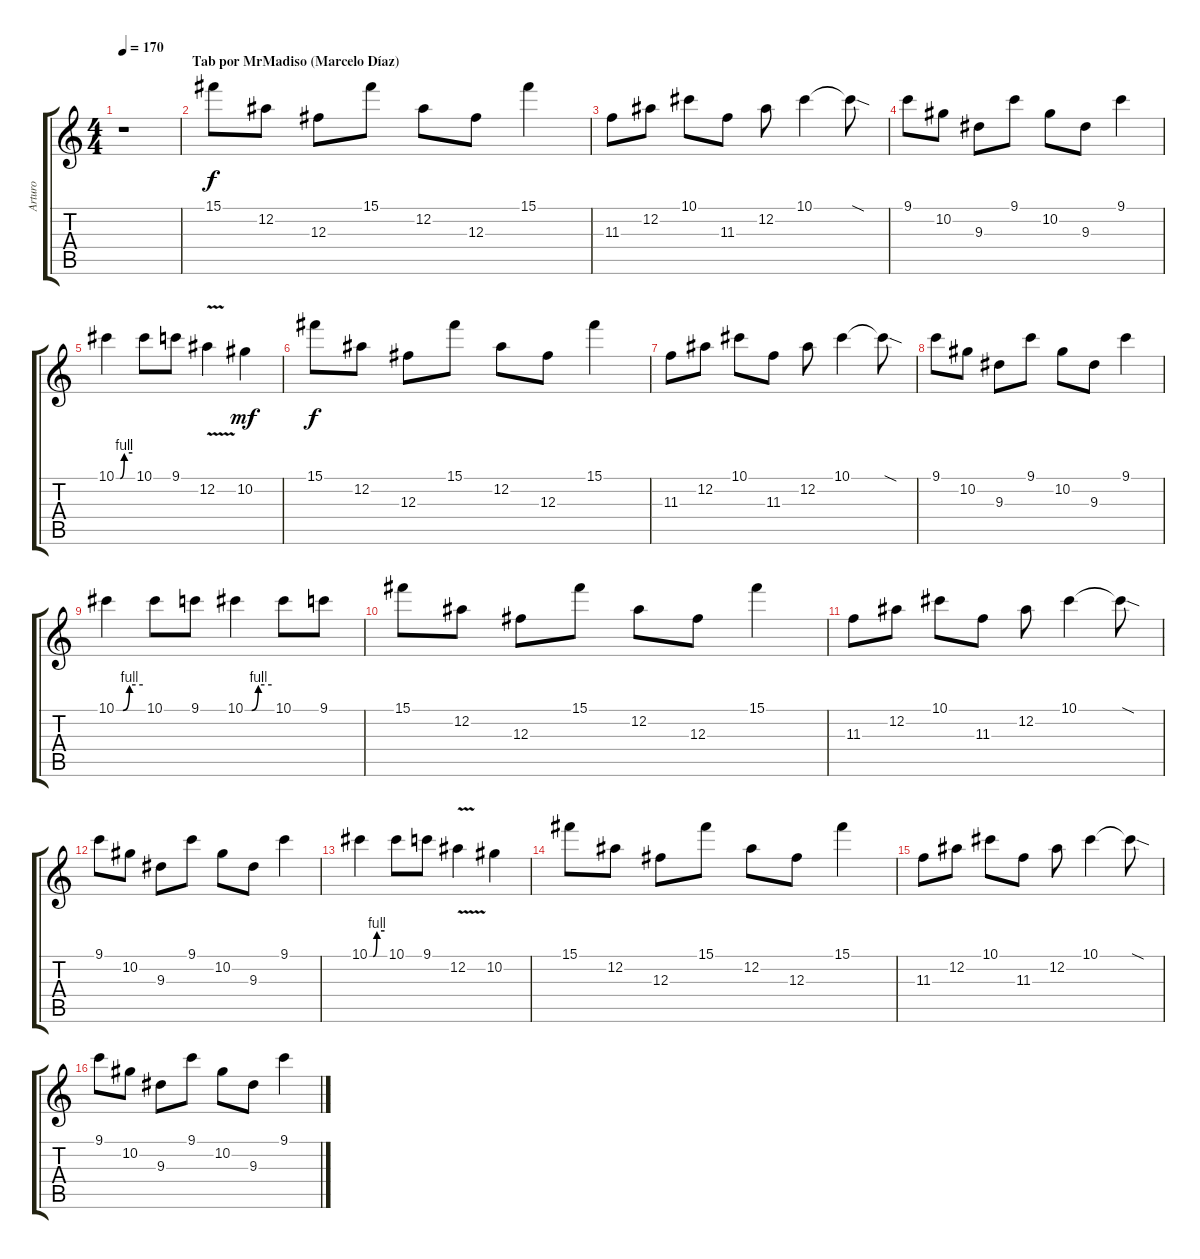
\track ("Arturo" "Arturo") {instrument distortionguitar}
\staff {score tabs}
\tuning (Eb4 Bb3 Gb3 Db3 Ab2 Eb2) {hide}
\ts (4 4)
\section ("" "                     Tab por MrMadiso (Marcelo Díaz)         ")
\tempo 170
\clef g2
\ks c
r.1{dy f instrument distortionguitar} |
15.1.8 12.2.8 12.3.8 15.1.8 12.2.8 12.3.8 15.1.4 |
11.3.8 12.2.8 10.1.8 11.3.8 12.2.8 10.1.4 10.1{sod t}.8 |
9.1.8 10.2.8 9.3.8 9.1.8 10.2.8 9.3.8 9.1.4 |
10.1{be (custom 0 0 15 0 30 4 60 4)}.4 10.1.8 9.1.8 12.2{v}.4 10.2.4{dy mf} |
15.1.8{dy f} 12.2.8 12.3.8 15.1.8 12.2.8 12.3.8 15.1.4 |
11.3.8 12.2.8 10.1.8 11.3.8 12.2.8 10.1.4 10.1{sod t}.8 |
9.1.8 10.2.8 9.3.8 9.1.8 10.2.8 9.3.8 9.1.4 |
10.1{be (custom 0 0 15 0 30 4 60 4)}.4 10.1.8 9.1.8 10.1{be (custom 0 0 15 0 30 4 60 4)}.4 10.1.8 9.1.8 |
15.1.8 12.2.8 12.3.8 15.1.8 12.2.8 12.3.8 15.1.4 |
11.3.8 12.2.8 10.1.8 11.3.8 12.2.8 10.1.4 10.1{sod t}.8 |
9.1.8 10.2.8 9.3.8 9.1.8 10.2.8 9.3.8 9.1.4 |
10.1{be (custom 0 0 15 0 30 4 60 4)}.4 10.1.8 9.1.8 12.2{v}.4 10.2.4 |
15.1.8 12.2.8 12.3.8 15.1.8 12.2.8 12.3.8 15.1.4 |
11.3.8 12.2.8 10.1.8 11.3.8 12.2.8 10.1.4 10.1{sod t}.8 |
9.1.8 10.2.8 9.3.8 9.1.8 10.2.8 9.3.8 9.1.4
